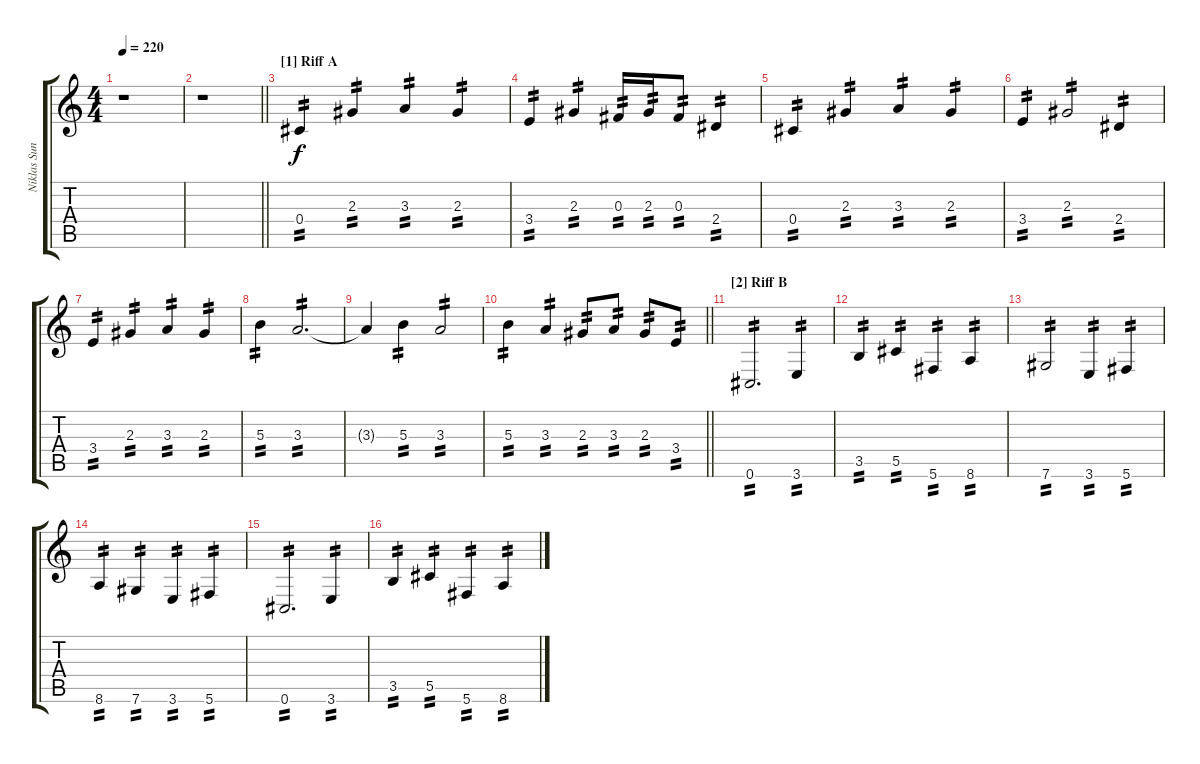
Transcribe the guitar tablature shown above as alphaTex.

\track ("Niklas Sundin" "Niklas Sun") {instrument distortionguitar}
\staff {score tabs}
\tuning (Eb4 Bb3 Gb3 Db3 Ab2 Db2) {hide}
\ts (4 4)
\tempo 220
\clef g2
\ks c
r.1{dy f instrument distortionguitar} |
\barLineRight lightlight
r.1 |
\section ("" "[1] Riff A")
0.4.4{tp 2} 2.3.4{tp 2} 3.3.4{tp 2} 2.3.4{tp 2} |
3.4.4{tp 2} 2.3.4{tp 2} 0.3.16{tp 2} 2.3.16{tp 2} 0.3.8{tp 2} 2.4.4{tp 2} |
0.4.4{tp 2} 2.3.4{tp 2} 3.3.4{tp 2} 2.3.4{tp 2} |
3.4.4{tp 2} 2.3.2{tp 2} 2.4.4{tp 2} |
3.4.4{tp 2} 2.3.4{tp 2} 3.3.4{tp 2} 2.3.4{tp 2} |
5.3.4{tp 2} 3.3.2{d tp 2} |
3.3{t}.4 5.3.4{tp 2} 3.3.2{tp 2} |
\barLineRight lightlight
5.3.4{tp 2} 3.3.4{tp 2} 2.3.8{tp 2} 3.3.8{tp 2} 2.3.8{tp 2} 3.4.8{tp 2} |
\section ("" "[2] Riff B")
0.6.2{d tp 2} 3.6.4{tp 2} |
3.5.4{tp 2} 5.5.4{tp 2} 5.6.4{tp 2} 8.6.4{tp 2} |
7.6.2{tp 2} 3.6.4{tp 2} 5.6.4{tp 2} |
8.6.4{tp 2} 7.6.4{tp 2} 3.6.4{tp 2} 5.6.4{tp 2} |
0.6.2{d tp 2} 3.6.4{tp 2} |
3.5.4{tp 2} 5.5.4{tp 2} 5.6.4{tp 2} 8.6.4{tp 2}
